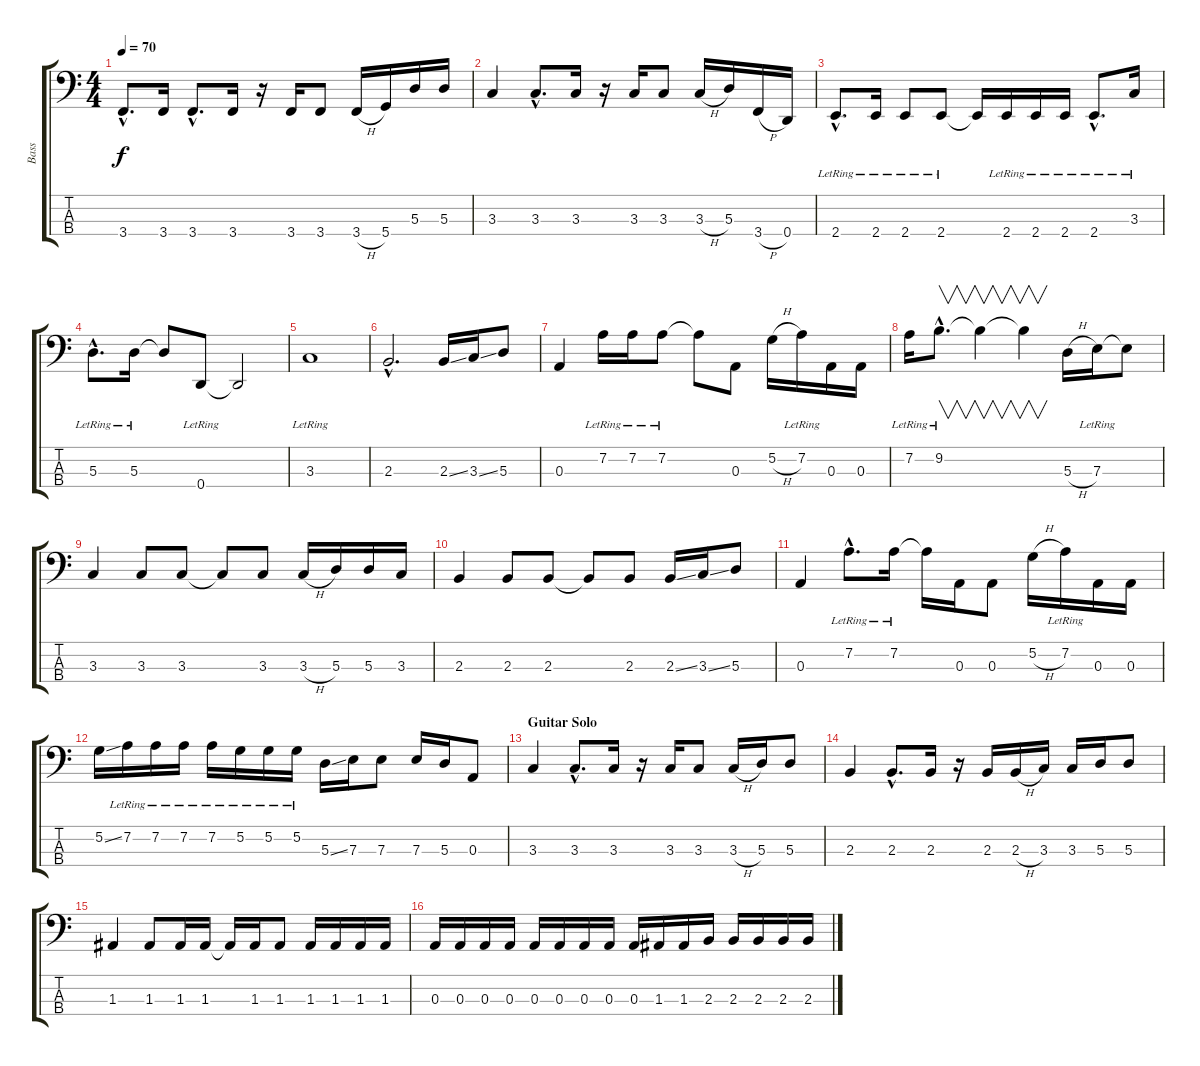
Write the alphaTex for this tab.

\track ("Bass" "Bass") {instrument electricbasspick}
\staff {score tabs}
\tuning (G2 D2 A1 D1) {hide}
\ts (4 4)
\tempo 70
\clef f4
\ks c
3.4{hac}.8{d dy f} 3.4.16 3.4{hac}.8{d} 3.4.16 r.16 3.4.16 3.4.8 3.4{h}.16 5.4.16 5.3.16 5.3.16 |
3.3.4 3.3{hac}.8{d} 3.3.16 r.16 3.3.16 3.3.8 3.3{h}.16 5.3.16 3.4{h}.16 0.4.16 |
2.4{hac lr}.8{d} 2.4{lr}.16 2.4{lr}.8 2.4{lr}.8 2.4{t}.16 2.4{lr}.16 2.4{lr}.16 2.4{lr}.16 2.4{hac lr}.8{d} 3.3{lr}.16 |
5.3{hac lr}.8{d} 5.3{lr}.16 5.3{t}.8 0.4{lr}.8 0.4{t}.2 |
3.3{lr}.1 |
2.3{hac}.2{d} 2.3{ss}.16 3.3{ss}.16 5.3.8 |
0.3.4 7.2{lr}.16 7.2{lr}.16 7.2{lr}.8 7.2{t}.8 0.3.8 5.2{h}.16 7.2{lr}.16 0.3.16 0.3.16 |
7.2{lr}.16 9.2{hac lr}.8{v d} 9.2{t}.4{v} 9.2{t}.4{v} 5.3{h}.16 7.3{lr}.16 7.3{t}.8 |
3.3.4 3.3.8 3.3.8 3.3{t}.8 3.3.8 3.3{h}.16 5.3.16 5.3.16 3.3.16 |
2.3.4 2.3.8 2.3.8 2.3{t}.8 2.3.8 2.3{ss}.16 3.3{ss}.16 5.3.8 |
0.3.4 7.2{hac lr}.8{d} 7.2{lr}.16 7.2{t}.16 0.3.16 0.3.8 5.2{h}.16 7.2{lr}.16 0.3.16 0.3.16 |
5.2{ss}.16 7.2{lr}.16 7.2{lr}.16 7.2{lr}.16 7.2{lr}.16 5.2{lr}.16 5.2{lr}.16 5.2{lr}.16 5.3{ss}.16 7.3.16 7.3.8 7.3.16 5.3.16 0.3.8 |
\section ("" "Guitar Solo")
3.3.4 3.3{hac}.8{d} 3.3.16 r.16 3.3.16 3.3.8 3.3{h}.16 5.3.16 5.3.8 |
2.3.4 2.3{hac}.8{d} 2.3.16 r.16 2.3.16 2.3{h}.16 3.3.16 3.3.16 5.3.16 5.3.8 |
1.3.4 1.3.8 1.3.16 1.3.16 1.3{t}.16 1.3.16 1.3.8 1.3.16 1.3.16 1.3.16 1.3.16 |
0.3.16 0.3.16 0.3.16 0.3.16 0.3.16 0.3.16 0.3.16 0.3.16 0.3.16 1.3.16 1.3.16 2.3.16 2.3.16 2.3.16 2.3.16 2.3.16
